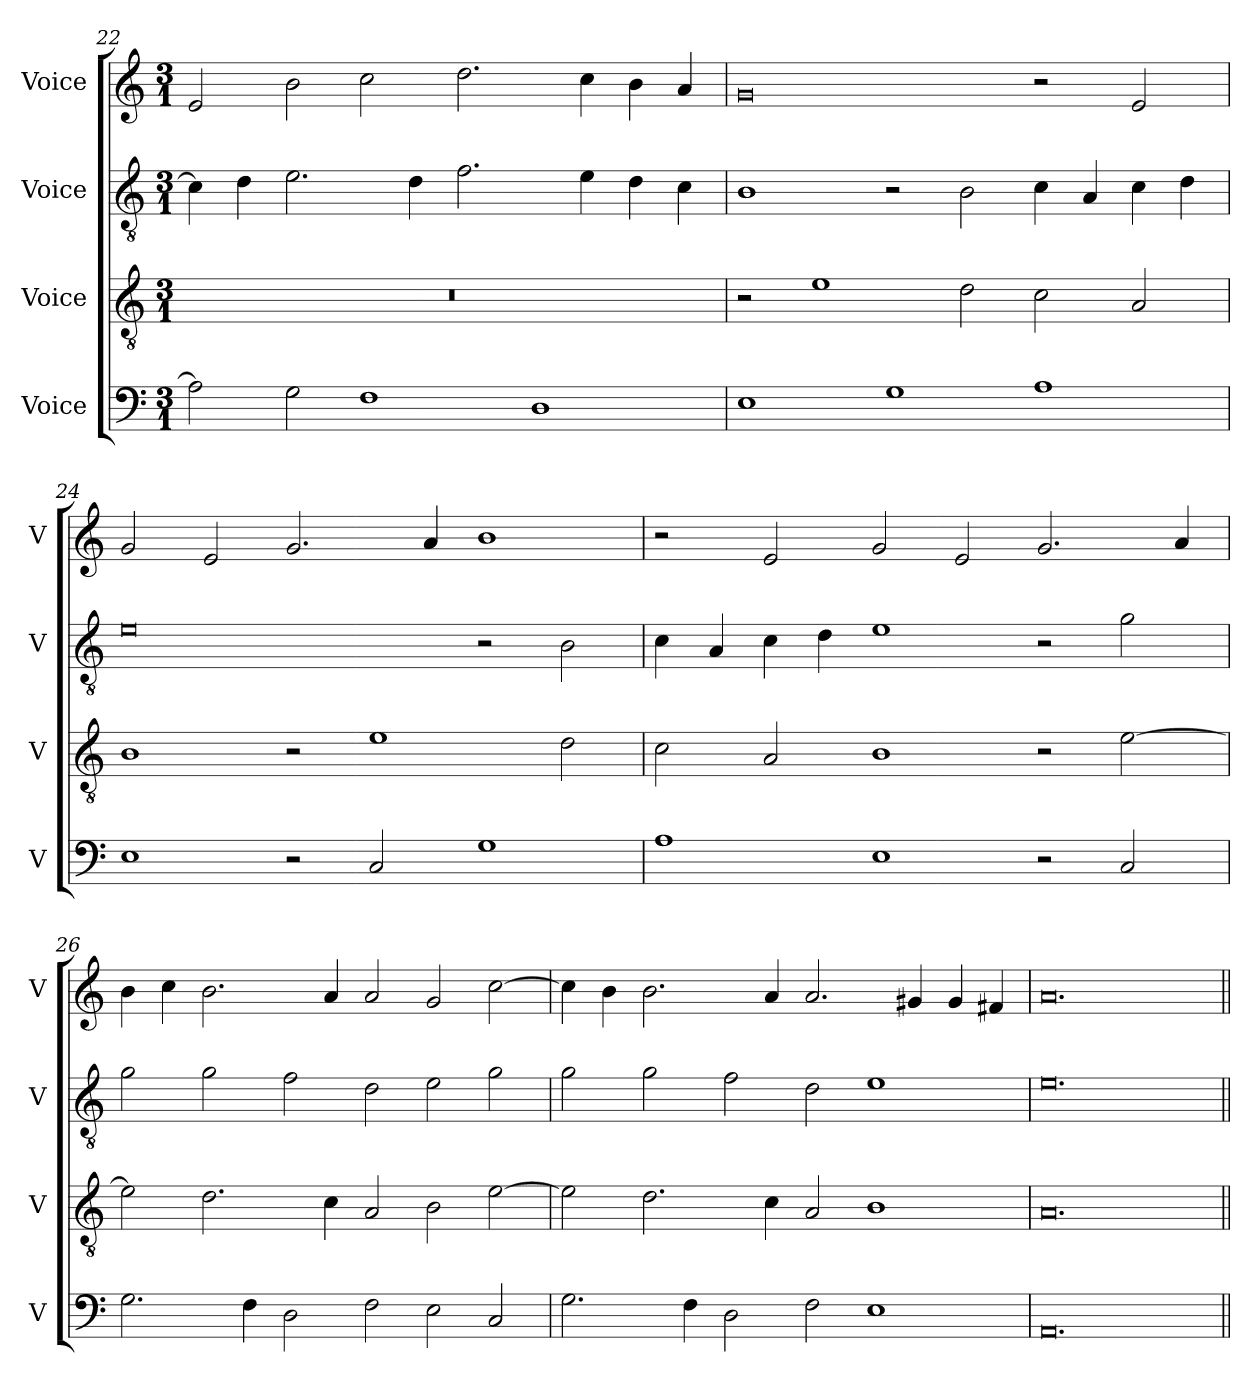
**kern	**kern	**kern	**kern
*part4	*part3	*part2	*part1
*staff4	*staff3	*staff2	*staff1
*I"Voice	*I"Voice	*I"Voice	*I"Voice
*I'V	*I'V	*I'V	*I'V
*clefF4	*clefGv2	*clefGv2	*clefG2
*k[]	*k[]	*k[]	*k[]
*M3/1	*M3/1	*M3/1	*M3/1
=22	=22	=22	=22
2A\]	0.r	4c\]	2e/
.	.	4d\	.
2G\	.	2.e\	2b\
1F	.	.	2cc\
.	.	4d\	.
.	.	2.f\	2.dd\
1D	.	.	.
.	.	4e\	4cc\
.	.	4d\	4b\
.	.	4c\	4a/
!!LO:LB:g=z
=23	=23	=23	=23
1E	2r	1B	0g
.	1e	.	.
1G	.	2r	.
.	2d\	2B\	.
1A	2c\	4c\	2r
.	.	4A/	.
.	2A/	4c\	2e/
.	.	4d\	.
=24	=24	=24	=24
1E	1B	0e	2g/
.	.	.	2e/
2r	2r	.	2.g/
2C/	1e	.	.
.	.	.	4a/
1G	.	2r	1b
.	2d\	2B\	.
!!LO:LB:g=z
=25	=25	=25	=25
1A	2c\	4c\	2r
.	.	4A/	.
.	2A/	4c\	2e/
.	.	4d\	.
1E	1B	1e	2g/
.	.	.	2e/
2r	2r	2r	2.g/
2C/	[2e\	2g\	.
.	.	.	4a/
=26	=26	=26	=26
2.G\	2e\]	2g\	4b\
.	.	.	4cc\
.	2.d\	2g\	2.b\
4F\	.	.	.
2D\	.	2f\	.
.	4c\	.	4a/
2F\	2A/	2d\	2a/
2E\	2B\	2e\	2g/
2C/	[2e\	2g\	[2cc\
!!LO:PB:g=z
=27	=27	=27	=27
2.G\	2e\]	2g\	4cc\]
.	.	.	4b\
.	2.d\	2g\	2.b\
4F\	.	.	.
2D\	.	2f\	.
.	4c\	.	4a/
2F\	2A/	2d\	2.a/
1E	1B	1e	.
.	.	.	4g#X/
.	.	.	4g#/
.	.	.	4f#X/
=28	=28	=28	=28
0.AA	0.A	0.e	0.a
=||	=||	=||	=||
*-	*-	*-	*-
